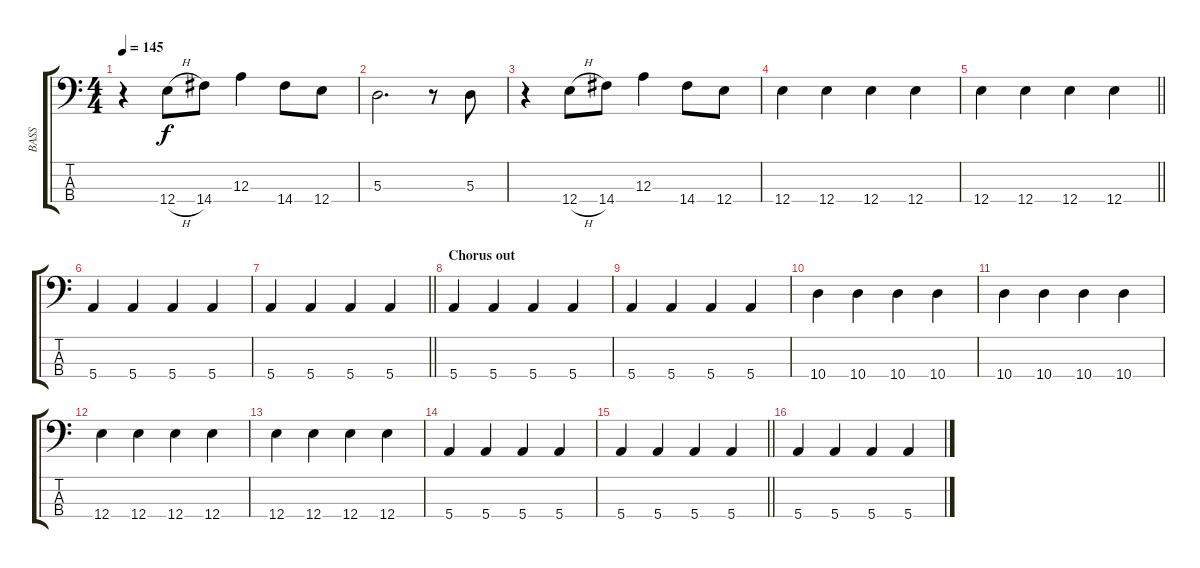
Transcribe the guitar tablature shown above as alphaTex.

\track ("BASS" "BASS") {instrument electricbassfinger}
\staff {score tabs}
\tuning (G2 D2 A1 E1) {hide}
\ts (4 4)
\tempo 145
\clef f4
\ks c
r.4{dy f} 12.4{h}.8 14.4.8 12.3.4 14.4.8 12.4.8 |
5.3.2{d} r.8 5.3.8 |
r.4 12.4{h}.8 14.4.8 12.3.4 14.4.8 12.4.8 |
12.4.4 12.4.4 12.4.4 12.4.4 |
\barLineRight lightlight
12.4.4 12.4.4 12.4.4 12.4.4 |
5.4.4 5.4.4 5.4.4 5.4.4 |
\barLineRight lightlight
5.4.4 5.4.4 5.4.4 5.4.4 |
\section ("" "Chorus out")
5.4.4 5.4.4 5.4.4 5.4.4 |
5.4.4 5.4.4 5.4.4 5.4.4 |
10.4.4 10.4.4 10.4.4 10.4.4 |
10.4.4 10.4.4 10.4.4 10.4.4 |
12.4.4 12.4.4 12.4.4 12.4.4 |
12.4.4 12.4.4 12.4.4 12.4.4 |
5.4.4 5.4.4 5.4.4 5.4.4 |
\barLineRight lightlight
5.4.4 5.4.4 5.4.4 5.4.4 |
5.4.4 5.4.4 5.4.4 5.4.4
